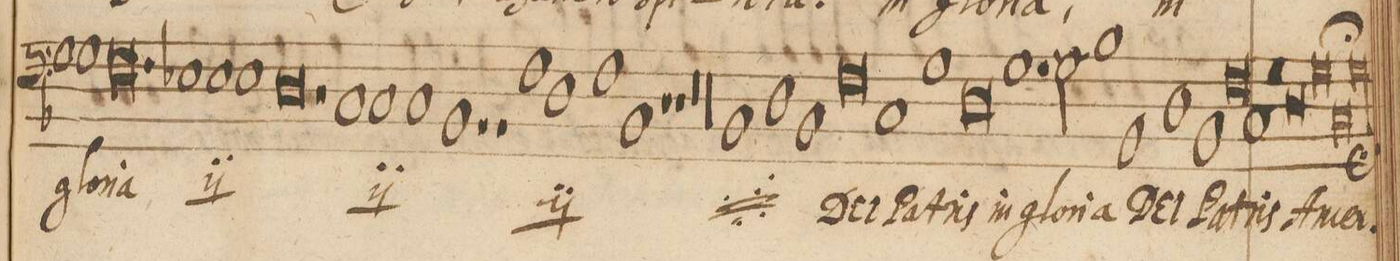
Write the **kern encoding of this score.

**kern	**text
*I"BASSVS.	*
*clefF4	*
*k[b-]	*
*met(3)	*
*M3/1	*
1G	glo-
1G	-ri-
=110-	=110-
0.F	-a
*	*ij
=111-	=111-
1E-X	in
1E-	glo-
1E-	-ri-
=112-	=112-
0.D	-a
=113-	=113-
1C	in
1C	glo-
1C	-ri-
=114-	=114-
1BB-	-a
1r	.
1r	.
=115-	=115-
1F	in
1D	glo-
1F	-ri-
=116-	=116-
1BB-	-a
1r	.
1r	.
=117-	=117-
1%3r	.
=118-	=118-
1%3ryy	.
=119-	=119-
1%3r	.
=120-	=120-
1BB-	in
1D	glo-
1BB-	-ri-
=121-	=121-
0F	-a
*	*Xij
1C	De-
=122-	=122-
1G	-i
0D	Pa-
=123-	=123-
1.G	-tris
2G\	in
1B-	glo-
=124-	=124-
1BB-	-ri-
1D	-a
1BB-	DE-
=125-	=125-
0F	-I
1C	Pa-
=126-	=126-
*col	*
1G	-tris
*Xcol	*
0D	.
=127-	=127-
0G	A-
0C	.
=128-	=128-
0G;;	-men.
==	==
*-	*-
